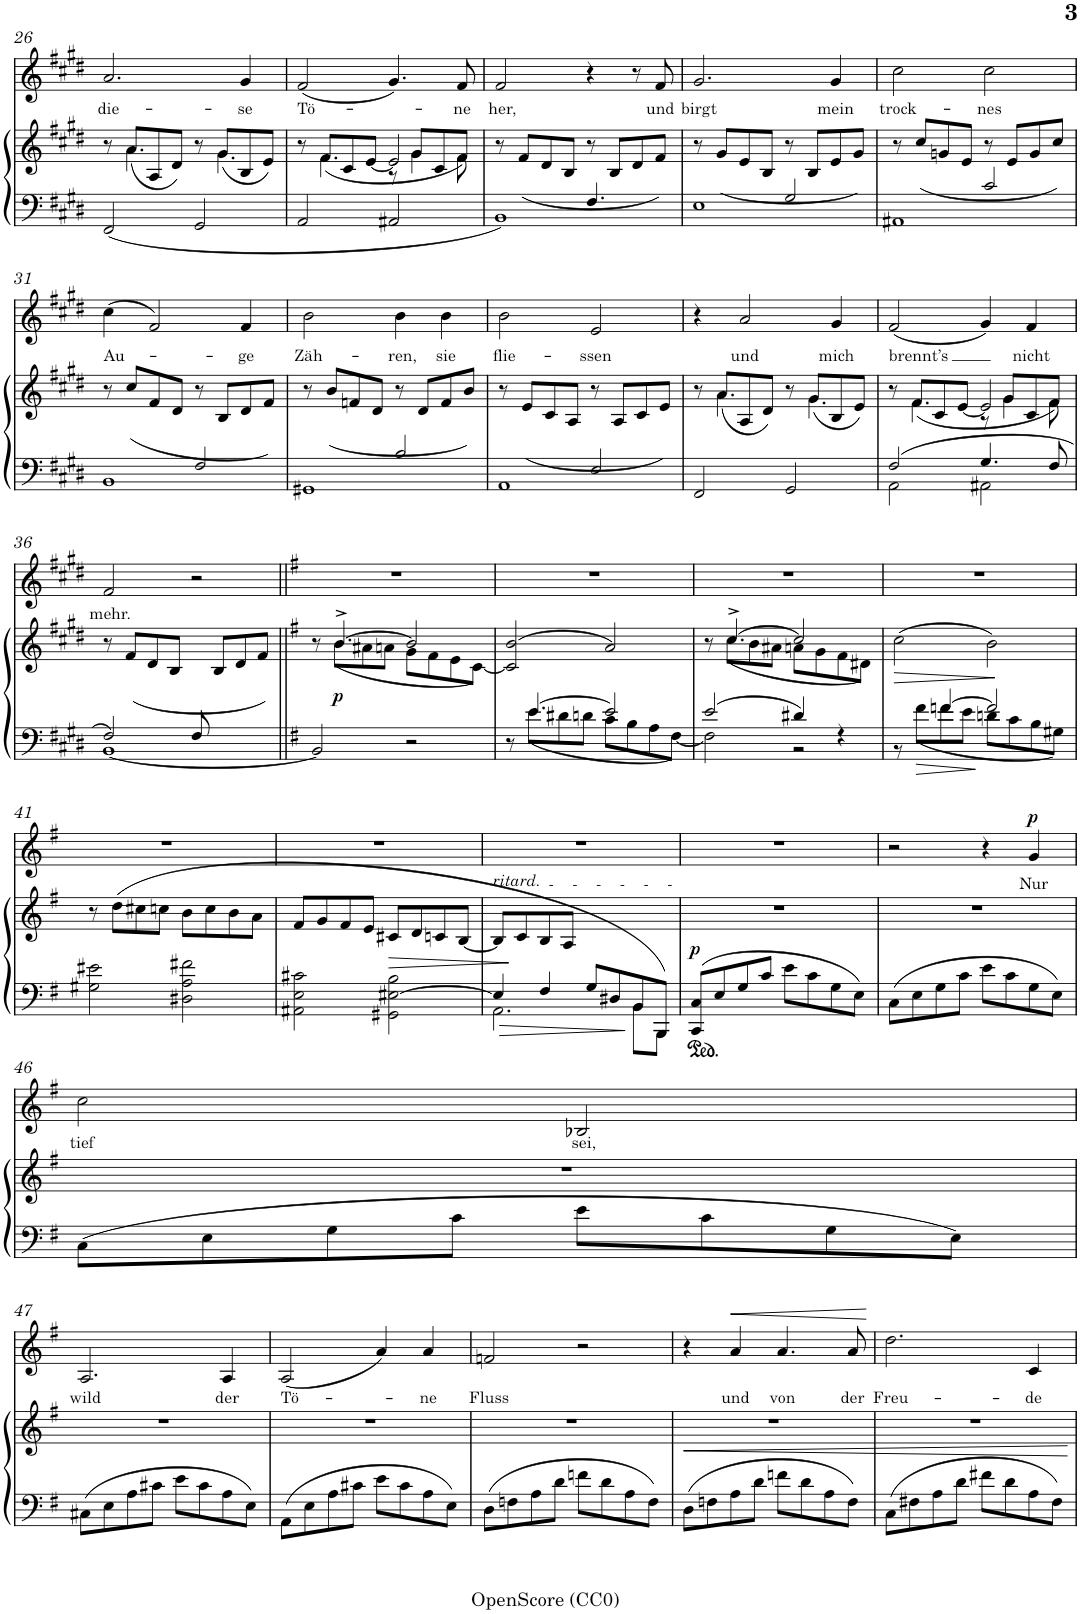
**kern	**kern	**dynam	**kern	**text	**dynam
*part2	*part2	*part2	*part1	*part1	*part1
*staff3	*staff2	*staff2/3	*staff1	*staff1	*staff1
*I"Piano	*	*	*I"Voice	*	*
*I'Pno	*	*	*	*	*
!!LO:PB:g=z
*clefF4	*clefG2	*	*clefG2	*	*
*k[f#c#g#d#]	*k[f#c#g#d#]	*	*k[f#c#g#d#]	*	*
*M4/4	*M4/4	*	*M4/4	*	*
*met(c)	*met(c)	*	*met(c)	*	*
=26	=26	=26	=26	=26	=26
*	*^	*	*	*	*
!	!	!	!	!	!LO:LY:b	!
2FF#/	8r	8ryy	.	2.a/	die-	.
.	(<8a/L	4.a\	.	.	.	.
.	8A/	.	.	.	.	.
.	8d#/J)	.	.	.	.	.
2GG#/	8r	8ryy	.	.	.	.
.	(<8g#/L	4.g#\	.	.	.	.
!	!	!	!	!	!LO:LY:b	!
.	8B/	.	.	4g#/	-se	.
.	8e/J)	.	.	.	.	.
=27	=27	=27	=27	=27	=27	=27
*	*	*^	*	*	*	*
!	!	!	!	!	!	!LO:LY:b	!
2AA/	8r	8ryy	2ryy	.	(2f#/	Tö-	.
.	(<8f#/L	4.f#\	.	.	.	.	.
.	8c#/	.	.	.	.	.	.
.	[<8e/J	.	.	.	.	.	.
2AA#X/	2e/]	8ryy	8r	.	4.g#/)	.	.
.	.	4g#\	8g#/L	.	.	.	.
.	.	.	8c#/	.	.	.	.
!	!	!	!	!	!	!LO:LY:b	!
.	.	8f#\	8f#/J)	.	8f#/	-ne	.
=28	=28	=28	=28	=28	=28	=28	=28
*^	*	*	*	*	*	*	*
!	!	!	!	!	!	!	!LO:LY:b	!
*	*	*v	*v	*v	*	*	*	*
2ryy	1BB	8r	.	2f#/	her,	.
.	.	(8f#/L	.	.	.	.
.	.	8d#/	.	.	.	.
.	.	8B/J	.	.	.	.
4.F#/	.	8r	.	4r	.	.
.	.	8B/L	.	.	.	.
.	.	8d#/	.	8r	.	.
!	!	!	!	!	!LO:LY:b	!
8ryy	.	8f#/J)	.	8f#/	und	.
=29	=29	=29	=29	=29	=29	=29
!	!	!	!	!	!LO:LY:b	!
2ryy	1E	8r	.	2.g#/	birgt	.
.	.	(8g#/L	.	.	.	.
.	.	8e/	.	.	.	.
.	.	8B/J	.	.	.	.
2G#/	.	8r	.	.	.	.
.	.	8B/L	.	.	.	.
!	!	!	!	!	!LO:LY:b	!
.	.	8e/	.	4g#/	mein	.
.	.	8g#/J)	.	.	.	.
=30	=30	=30	=30	=30	=30	=30
!	!	!	!	!	!LO:LY:b	!
2ryy	1AA#X	8r	.	2cc#\	trock-	.
.	.	(8cc#/L	.	.	.	.
.	.	8gn/	.	.	.	.
.	.	8e/J	.	.	.	.
!	!	!	!	!	!LO:LY:b	!
2c#/	.	8r	.	2cc#\	-nes	.
.	.	8e/L	.	.	.	.
.	.	8g/	.	.	.	.
.	.	8cc#/J)	.	.	.	.
!!LO:LB:g=z
=31	=31	=31	=31	=31	=31	=31
!	!	!	!	!	!LO:LY:b	!
2ryy	1BB	8r	.	(4cc#\	Au-	.
.	.	(8cc#/L	.	.	.	.
.	.	8f#/	.	2f#/)	.	.
.	.	8d#/J	.	.	.	.
2F#/	.	8r	.	.	.	.
.	.	8B/L	.	.	.	.
!	!	!	!	!	!LO:LY:b	!
.	.	8d#/	.	4f#/	-ge	.
.	.	8f#/J)	.	.	.	.
=32	=32	=32	=32	=32	=32	=32
!	!	!	!	!	!LO:LY:b	!
2ryy	1GG#X	8r	.	2b\	Zäh-	.
.	.	(8b/L	.	.	.	.
.	.	8fn/	.	.	.	.
.	.	8d#/J	.	.	.	.
!	!	!	!	!	!LO:LY:b	!
2B/	.	8r	.	4b\	-ren,	.
.	.	8d#/L	.	.	.	.
!	!	!	!	!	!LO:LY:b	!
.	.	8f/	.	4b\	sie	.
.	.	8b/J)	.	.	.	.
=33	=33	=33	=33	=33	=33	=33
!	!	!	!	!	!LO:LY:b	!
2ryy	1AA	8r	.	2b\	flie-	.
.	.	(8e/L	.	.	.	.
.	.	8c#/	.	.	.	.
.	.	8A/J	.	.	.	.
!	!	!	!	!	!LO:LY:b	!
2E/	.	8r	.	2e/	-ssen	.
.	.	8A/L	.	.	.	.
.	.	8c#/	.	.	.	.
.	.	8e/J)	.	.	.	.
*v	*v	*	*	*	*	*
=34	=34	=34	=34	=34	=34
*	*^	*	*	*	*
2FF#/	8r	8ryy	.	4r	.	.
.	(<8a/L	4.a\	.	.	.	.
!	!	!	!	!	!LO:LY:b	!
.	8A/	.	.	2a/	und	.
.	8d#/J)	.	.	.	.	.
2GG#/	8r	8ryy	.	.	.	.
.	(<8g#/L	4.g#\	.	.	.	.
!	!	!	!	!	!LO:LY:b	!
.	8B/	.	.	4g#/	mich	.
.	8e/J)	.	.	.	.	.
=35	=35	=35	=35	=35	=35	=35
*^	*	*^	*	*	*	*
!	!	!	!	!	!	!	!LO:LY:b	!
2F#/	2AA\	8r	8ryy	2ryy	.	(2f#/	brennt’s	.
.	.	(<8f#/L	4.f#\	.	.	.	.	.
.	.	8c#/	.	.	.	.	.	.
.	.	[<8e/J	.	.	.	.	.	.
4.G#/	2AA#X\	2e/]	8ryy	8r	.	4g#/)	.	.
.	.	.	4g#\	8g#/L	.	.	.	.
!	!	!	!	!	!	!	!LO:LY:b	!
.	.	.	.	8c#/	.	4f#/	nicht	.
8F#/	.	.	8f#\	8f#/J)	.	.	.	.
!!LO:LB:g=z
=36	=36	=36	=36	=36	=36	=36	=36	=36
*	*^	*	*	*	*	*	*	*
!	!	!	!	!	!	!	!	!LO:LY:b	!
*	*	*	*v	*v	*v	*	*	*	*
2ryy	2F#/	[1BB	8r	.	2f#/	mehr.	.
.	.	.	(8f#/L	.	.	.	.
.	.	.	8d#/	.	.	.	.
.	.	.	8B/J	.	.	.	.
8F#/	2ryy	.	8ryy	.	2r	.	.
4.ryy	.	.	8B/L	.	.	.	.
.	.	.	8d#/	.	.	.	.
.	.	.	8f#/J)	.	.	.	.
*v	*v	*v	*	*	*	*	*
=37||	=37||	=37||	=37||	=37||	=37||
*k[f#]	*k[f#]	*	*k[f#]	*	*
*	*^	*	*	*	*
2BB/]	8r	8ryy	.	1r	.	.
!	!	!	!LO:DY:b	!	!	!
.	[4.b^/	(8b\L	p	.	.	.
.	.	8a#X\	.	.	.	.
.	.	8an\J	.	.	.	.
2r	2b/]	8g\L	.	.	.	.
.	.	8f#\	.	.	.	.
.	.	8e\	.	.	.	.
.	.	[8c\J)	.	.	.	.
*	*v	*v	*	*	*	*
=38	=38	=38	=38	=38	=38
*^	*	*	*	*	*
8r	8ryy	(>2c/] 2b/	.	1r	.	.
[4.e/	8e\L	.	.	.	.	.
.	8d#X\	.	.	.	.	.
.	8dn\J	.	.	.	.	.
2e/]	8c\L	2a/)	.	.	.	.
.	8B\	.	.	.	.	.
.	8A\	.	.	.	.	.
.	[8F#\J	.	.	.	.	.
=39	=39	=39	=39	=39	=39	=39
*	*	*^	*	*	*	*
2e/	2F#\]	8r	8ryy	.	1r	.	.
.	.	[4.cc^/	(8cc\L	.	.	.	.
.	.	.	8b\	.	.	.	.
.	.	.	8a#X\J	.	.	.	.
4d#X/	2r	2cc/]	8an\L	.	.	.	.
.	.	.	8g\	.	.	.	.
4r	.	.	8f#\	.	.	.	.
.	.	.	8d#X\J)	.	.	.	.
=40	=40	=40	=40	=40	=40	=40	=40
!	!	!	!	!LO:HP:b	!	!	!
*	*	*v	*v	*	*	*	*
4ryy	8r	(2cc\	>	1r	.	.
!	!	!	!LO:HP:b=2	!	!	!
.	8f#\L	.	>	.	.	.
[4fn/	8f\	.	.	.	.	.
.	8e\J	.	.	.	.	.
2f/]	8dn\L	2b\)	]	.	.	.
.	8c\	.	.	.	.	.
.	8B\	.	.	.	.	.
.	8G#X\J	.	.	.	.	.
*v	*v	*	*	*	*	*
!!LO:LB:g=z
=41	=41	=41	=41	=41	=41
2G#X\ 2e#X\	8r	.	1r	.	.
.	(8dd\L	.	.	.	.
.	8cc#X\	.	.	.	.
.	8ccn\J	.	.	.	.
2D#X\ 2A\ 2f#X\	8b\L	.	.	.	.
.	8cc\	.	.	.	.
.	8b\	.	.	.	.
.	8a\J	.	.	.	.
=42	=42	=42	=42	=42	=42
2AA#X\ 2E\ 2c#X\	8f#/L	.	1r	.	.
.	8g/	.	.	.	.
.	8f#/	.	.	.	.
.	8e/J	.	.	.	.
!	!	!LO:HP:b	!	!	!
2GG#X\ [>2E#X\ 2B\	8c#X/L	>	.	.	.
.	8d/	.	.	.	.
.	8cn/	.	.	.	.
.	[8B/J	.	.	.	.
=43	=43	=43	=43	=43	=43
*^	*	*	*	*	*
!	!	!LO:TX:a:t=ritard.	!	!	!	!
!	!	!	!LO:HP:b=2	!	!	!
*	*^	*	*	*	*	*
2ryy	4E#/]	2.AA\	8B/L]	>	1r	.	.
.	.	.	8c/	]	.	.	.
.	4F#/	.	8B/	.	.	.	.
.	.	.	8A/J	.	.	.	.
8G/L	2ryy	.	2ryy	.	.	.	.
8D#X/	.	.	.	.	.	.	.
8BB/	.	8BB\L	.	]	.	.	.
8BBB/J)	.	8BBB\J	.	.	.	.	.
=44	=44	=44	=44	=44	=44	=44	=44
!	!	!	!	!LO:DY:b	!	!	!
*v	*v	*v	*	*	*	*	*
8CC/ 8C/L	1r	p	1r	.	.
8E/	.	.	.	.	.
8G/	.	.	.	.	.
8c/J	.	.	.	.	.
8e\L	.	.	.	.	.
8c\	.	.	.	.	.
8G\	.	.	.	.	.
8E\J	.	.	.	.	.
=45	=45	=45	=45	=45	=45
8C\L	1r	.	2r	.	.
8E\	.	.	.	.	.
8G\	.	.	.	.	.
8c\J	.	.	.	.	.
8e\L	.	.	4r	.	.
8c\	.	.	.	.	.
!	!	!	!	!LO:LY:b	!LO:DY:a
8G\	.	.	4g/	Nur	p
8E\J	.	.	.	.	.
!!LO:LB:g=z
=46	=46	=46	=46	=46	=46
!	!	!	!	!LO:LY:b	!
8C\L	1r	.	2cc\	tief	.
8E\	.	.	.	.	.
8G\	.	.	.	.	.
8c\J	.	.	.	.	.
!	!	!	!	!LO:LY:b	!
8e\L	.	.	2B-X/	sei,	.
8c\	.	.	.	.	.
8G\	.	.	.	.	.
8E\J	.	.	.	.	.
!!LO:LB:g=z
=47	=47	=47	=47	=47	=47
!	!	!	!	!LO:LY:b	!
8C#X\L	1r	.	2.A/	wild	.
8E\	.	.	.	.	.
8A\	.	.	.	.	.
8c#X\J	.	.	.	.	.
8e\L	.	.	.	.	.
8c#\	.	.	.	.	.
!	!	!	!	!LO:LY:b	!
8A\	.	.	4A/	der	.
8E\J	.	.	.	.	.
=48	=48	=48	=48	=48	=48
!	!	!	!	!LO:LY:b	!
8AA\L	1r	.	(2A/	Tö-	.
8E\	.	.	.	.	.
8A\	.	.	.	.	.
8c#X\J	.	.	.	.	.
8e\L	.	.	4a/)	.	.
8c#\	.	.	.	.	.
!	!	!	!	!LO:LY:b	!
8A\	.	.	4a/	-ne	.
8E\J	.	.	.	.	.
=49	=49	=49	=49	=49	=49
!	!	!	!	!LO:LY:b	!
8D\L	1r	.	2fn/	Fluss	.
8Fn\	.	.	.	.	.
8A\	.	.	.	.	.
8d\J	.	.	.	.	.
8fn\L	.	.	2r	.	.
8d\	.	.	.	.	.
8A\	.	.	.	.	.
8F\J	.	.	.	.	.
=50	=50	=50	=50	=50	=50
8D\L	1r	.	4r	.	.
8Fn\	.	.	.	.	.
!	!	!	!	!LO:LY:b	!LO:HP:b
8A\	.	.	4a/	und	<
8d\J	.	.	.	.	.
!	!	!	!	!LO:LY:b	!
8fn\L	.	.	4.a/	von	.
8d\	.	.	.	.	.
8A\	.	.	.	.	.
!	!	!	!	!LO:LY:b	!
8F\J	.	.	8a/	der	.
.	.	.	.	.	[
=51	=51	=51	=51	=51	=51
!	!	!	!	!LO:LY:b	!
8C\L	1r	.	2.dd\	Freu-	.
8F#X\	.	.	.	.	.
8A\	.	.	.	.	.
8d\J	.	.	.	.	.
8f#X\L	.	.	.	.	.
8d\	.	.	.	.	.
!	!	!	!	!LO:LY:b	!
8A\	.	.	4c/	-de	.
8F#\J	.	.	.	.	.
.	.	]	.	.	.
=	=	=	=	=	=
*-	*-	*-	*-	*-	*-
